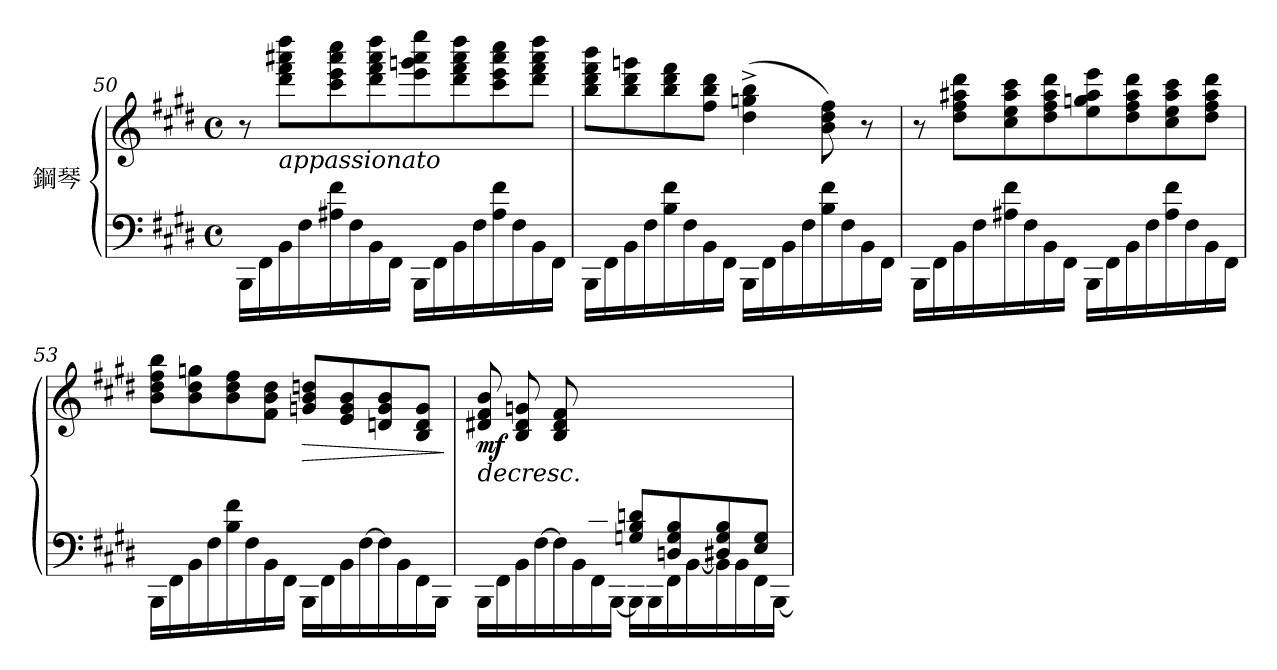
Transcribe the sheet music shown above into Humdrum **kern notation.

**kern	**kern	**dynam
*part1	*part1	*part1
*staff2	*staff1	*staff1/2
*I"鋼琴	*	*
*clefF4	*clefG2	*
*k[f#c#g#d#]	*k[f#c#g#d#]	*
*M4/4	*M4/4	*
*met(c)	*met(c)	*
=50	=50	=50
16BBB\LL	8r	.
16FF#\	.	.
!	!LO:TX:b:i:t=appassionato	!
16BB\	8ddd#\ 8fff#\ 8aaa#X\ 8dddd#\L	.
16F#\	.	.
16A#X\ 16f#\	8ccc#\ 8eee\ 8aaa#\ 8cccc#\	.
16F#\	.	.
16BB\	8ddd#\ 8fff#\ 8aaa#\ 8dddd#\	.
16FF#\JJ	.	.
16BBB\LL	8eee\ 8gggn\ 8aaa#\ 8eeee\	.
16FF#\	.	.
16BB\	8ddd#\ 8fff#\ 8aaa#\ 8dddd#\	.
16F#\	.	.
16A#\ 16f#\	8ccc#\ 8eee\ 8aaa#\ 8cccc#\	.
16F#\	.	.
16BB\	8ddd#\ 8fff#\ 8aaa#\ 8dddd#\J	.
16FF#\JJ	.	.
!!LO:PB:g=z
=51	=51	=51
16BBB\LL	8bb\ 8ddd#\ 8fff#\ 8bbb\L	.
16FF#\	.	.
16BB\	8bb\ 8ddd#\ 8gggn\	.
16F#\	.	.
16B\ 16f#\	8bb\ 8ddd#\ 8fff#\	.
16F#\	.	.
16BB\	8ff#\ 8bb\ 8ddd#\J	.
16FF#\JJ	.	.
16BBB\LL	(>4dd#\^ 4ggn\^ 4bb\^	.
16FF#\	.	.
16BB\	.	.
16F#\	.	.
16B\ 16f#\	8b\ 8dd#\ 8ff#\)	.
16F#\	.	.
16BB\	8r	.
16FF#\JJ	.	.
=52	=52	=52
16BBB\LL	8r	.
16FF#\	.	.
16BB\	8dd#\ 8ff#\ 8aa#X\ 8ddd#\L	.
16F#\	.	.
16A#X\ 16f#\	8cc#\ 8ee\ 8aa#\ 8ccc#\	.
16F#\	.	.
16BB\	8dd#\ 8ff#\ 8aa#\ 8ddd#\	.
16FF#\JJ	.	.
16BBB\LL	8ee\ 8ggn\ 8aa#\ 8eee\	.
16FF#\	.	.
16BB\	8dd#\ 8ff#\ 8aa#\ 8ddd#\	.
16F#\	.	.
16A#\ 16f#\	8cc#\ 8ee\ 8aa#\ 8ccc#\	.
16F#\	.	.
16BB\	8dd#\ 8ff#\ 8aa#\ 8ddd#\J	.
16FF#\JJ	.	.
=53	=53	=53
16BBB\LL	8b\ 8dd#\ 8ff#\ 8bb\L	.
16FF#\	.	.
16BB\	8b\ 8dd#\ 8ggn\	.
16F#\	.	.
16B\ 16f#\	8b\ 8dd#\ 8ff#\	.
16F#\	.	.
16BB\	8f#\ 8b\ 8dd#\J	.
16FF#\JJ	.	.
!	!	!LO:HP:b
16BBB\LL	8gn/ 8b/ 8ddn/L	>
16FF#\	.	.
16BB\	8e/ 8g/ 8b/	.
[16F#\	.	.
16F#\]	8dn/ 8g/ 8b/	.
16BB\	.	.
16FF#\	8B/ 8d/ 8g/J	.
16BBB\JJ	.	.
.	.	]
!!LO:LB:g=z
=54	=54	=54
*^	*	*
!	!	!LO:TX:b:i:t=decresc.	!
!	!	!	!LO:DY:b
4.ryy	16BBB\LL	8d#X/ 8f#/ 8b/L	mf
.	16FF#\	.	.
.	16BB\	8B/ 8d#/ 8gn/	.
.	[16F#\	.	.
.	16F#\]	8B/ 8d#/ 8f#/	.
.	16BB\	.	.
8F#/ 8B/ 8d#/J	16FF#\	8ryy	.
.	[16BBB\JJ	.	.
*	*	*MM82	*
8Gn/ 8B/ 8dn/L	16BBB\LL]	4ryy	.
.	16BBB\	.	.
8Dn/ 8G/ 8B/	16FF#\	.	.
.	[16BB\	.	.
*	*	*MM78	*
8D#X/ 8G/ 8B/	16BB\]	4ryy	.
.	16BB\	.	.
8E/ 8G/J	16FF#\	.	.
.	[16BBB\JJ	.	.
*v	*v	*	*
=	=	=
*-	*-	*-
